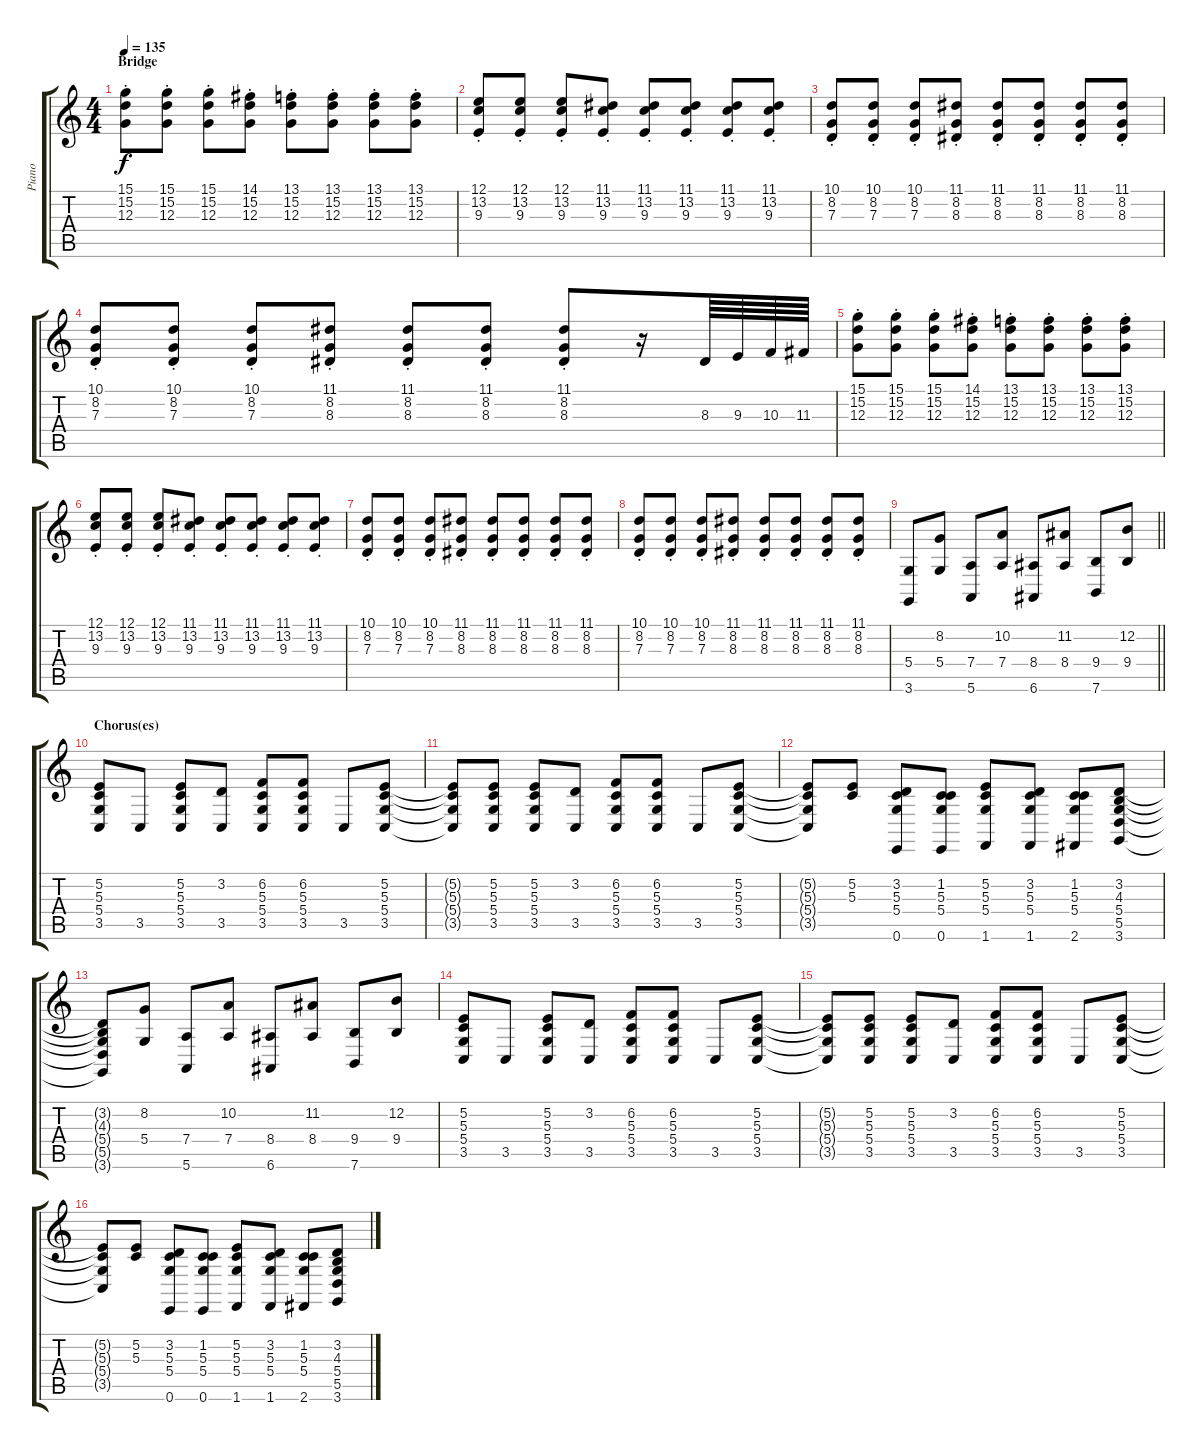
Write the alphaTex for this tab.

\track ("Piano" "Piano") {instrument acousticgrandpiano}
\staff {score tabs}
\tuning (E4 B3 G3 D3 A2 E2) {hide}
\ts (4 4)
\section ("" "Bridge")
\tempo 135
\clef g2
\ks c
(15.1{st} 15.2 12.3).8{dy f} (15.1{st} 15.2{st} 12.3{st}).8 (15.1{st} 15.2{st} 12.3{st}).8 (14.1{st} 15.2{st} 12.3{st}).8 (13.1{st} 15.2{st} 12.3{st}).8 (13.1{st} 15.2{st} 12.3{st}).8 (13.1{st} 15.2{st} 12.3{st}).8 (13.1{st} 15.2{st} 12.3{st}).8 |
(12.1{st} 13.2{st} 9.3{st}).8 (12.1{st} 13.2{st} 9.3{st}).8 (12.1{st} 13.2{st} 9.3{st}).8 (11.1{st} 13.2{st} 9.3{st}).8 (11.1{st} 13.2{st} 9.3{st}).8 (11.1{st} 13.2{st} 9.3{st}).8 (11.1{st} 13.2{st} 9.3{st}).8 (11.1{st} 13.2{st} 9.3{st}).8 |
(10.1{st} 8.2{st} 7.3{st}).8 (10.1{st} 8.2{st} 7.3{st}).8 (10.1{st} 8.2{st} 7.3{st}).8 (11.1{st} 8.2{st} 8.3{st}).8 (11.1{st} 8.2{st} 8.3{st}).8 (11.1{st} 8.2{st} 8.3{st}).8 (11.1{st} 8.2{st} 8.3{st}).8 (11.1{st} 8.2{st} 8.3{st}).8 |
(10.1{st} 8.2{st} 7.3{st}).8 (10.1{st} 8.2{st} 7.3{st}).8 (10.1{st} 8.2{st} 7.3{st}).8 (11.1{st} 8.2{st} 8.3{st}).8 (11.1{st} 8.2{st} 8.3{st}).8 (11.1{st} 8.2{st} 8.3{st}).8 (11.1{st} 8.2{st} 8.3{st}).8 r.16 8.3.64 9.3.64 10.3.64 11.3.64 |
(15.1{st} 15.2 12.3).8 (15.1{st} 15.2{st} 12.3{st}).8 (15.1{st} 15.2{st} 12.3{st}).8 (14.1{st} 15.2{st} 12.3{st}).8 (13.1{st} 15.2{st} 12.3{st}).8 (13.1{st} 15.2{st} 12.3{st}).8 (13.1{st} 15.2{st} 12.3{st}).8 (13.1{st} 15.2{st} 12.3{st}).8 |
(12.1{st} 13.2{st} 9.3{st}).8 (12.1{st} 13.2{st} 9.3{st}).8 (12.1{st} 13.2{st} 9.3{st}).8 (11.1{st} 13.2{st} 9.3{st}).8 (11.1{st} 13.2{st} 9.3{st}).8 (11.1{st} 13.2{st} 9.3{st}).8 (11.1{st} 13.2{st} 9.3{st}).8 (11.1{st} 13.2{st} 9.3{st}).8 |
(10.1{st} 8.2{st} 7.3{st}).8 (10.1{st} 8.2{st} 7.3{st}).8 (10.1{st} 8.2{st} 7.3{st}).8 (11.1{st} 8.2{st} 8.3{st}).8 (11.1{st} 8.2{st} 8.3{st}).8 (11.1{st} 8.2{st} 8.3{st}).8 (11.1{st} 8.2{st} 8.3{st}).8 (11.1{st} 8.2{st} 8.3{st}).8 |
(10.1{st} 8.2{st} 7.3{st}).8 (10.1{st} 8.2{st} 7.3{st}).8 (10.1{st} 8.2{st} 7.3{st}).8 (11.1{st} 8.2{st} 8.3{st}).8 (11.1{st} 8.2{st} 8.3{st}).8 (11.1{st} 8.2{st} 8.3{st}).8 (11.1{st} 8.2{st} 8.3{st}).8 (11.1{st} 8.2{st} 8.3{st}).8 |
\barLineRight lightlight
(5.4 3.6).8 (8.2 5.4).8 (7.4 5.6).8 (10.2 7.4).8 (8.4 6.6).8 (11.2 8.4).8 (9.4 7.6).8 (12.2 9.4).8 |
\section ("" "Chorus(es)")
(5.2 5.3 5.4 3.5).8 3.5.8 (5.2 5.3 5.4 3.5).8 (3.2 3.5).8 (6.2 5.3 5.4 3.5).8 (6.2 5.3 5.4 3.5).8 3.5.8 (5.2 5.3 5.4 3.5).8 |
(5.2{t} 5.3{t} 5.4{t} 3.5{t}).8 (5.2 5.3 5.4 3.5).8 (5.2 5.3 5.4 3.5).8 (3.2 3.5).8 (6.2 5.3 5.4 3.5).8 (6.2 5.3 5.4 3.5).8 3.5.8 (5.2 5.3 5.4 3.5).8 |
(5.2{t} 5.3{t} 5.4{t} 3.5{t}).8 (5.2 5.3).8 (3.2 5.3 5.4 0.6).8 (1.2 5.3 5.4 0.6).8 (5.2 5.3 5.4 1.6).8 (3.2 5.3 5.4 1.6).8 (1.2 5.3 5.4 2.6).8 (3.2 4.3 5.4 5.5 3.6).8 |
(3.2{t} 4.3{t} 5.4{t} 5.5{t} 3.6{t}).8 (8.2 5.4).8 (7.4 5.6).8 (10.2 7.4).8 (8.4 6.6).8 (11.2 8.4).8 (9.4 7.6).8 (12.2 9.4).8 |
(5.2 5.3 5.4 3.5).8 3.5.8 (5.2 5.3 5.4 3.5).8 (3.2 3.5).8 (6.2 5.3 5.4 3.5).8 (6.2 5.3 5.4 3.5).8 3.5.8 (5.2 5.3 5.4 3.5).8 |
(5.2{t} 5.3{t} 5.4{t} 3.5{t}).8 (5.2 5.3 5.4 3.5).8 (5.2 5.3 5.4 3.5).8 (3.2 3.5).8 (6.2 5.3 5.4 3.5).8 (6.2 5.3 5.4 3.5).8 3.5.8 (5.2 5.3 5.4 3.5).8 |
(5.2{t} 5.3{t} 5.4{t} 3.5{t}).8 (5.2 5.3).8 (3.2 5.3 5.4 0.6).8 (1.2 5.3 5.4 0.6).8 (5.2 5.3 5.4 1.6).8 (3.2 5.3 5.4 1.6).8 (1.2 5.3 5.4 2.6).8 (3.2 4.3 5.4 5.5 3.6).8
